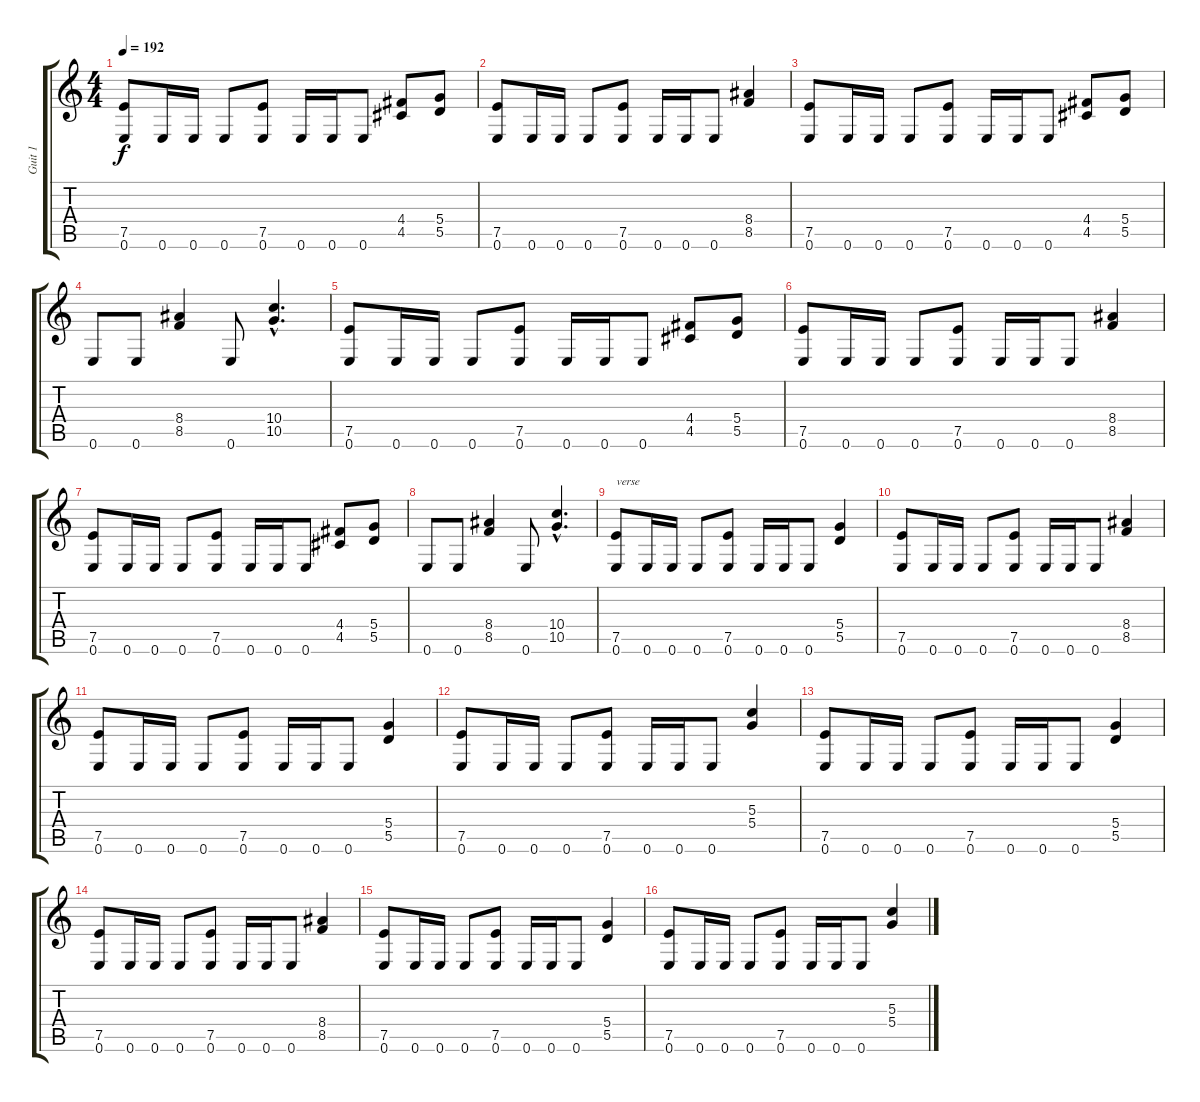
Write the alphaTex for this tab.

\track ("Guit 1" "Guit 1") {instrument distortionguitar}
\staff {score tabs}
\tuning (E4 B3 G3 D3 A2 E2) {hide}
\ts (4 4)
\tempo 192
\clef g2
\ks c
(7.5 0.6).8{dy f instrument distortionguitar} 0.6.16 0.6.16 0.6.8 (7.5 0.6).8 0.6.16 0.6.16 0.6.8 (4.4 4.5).8 (5.4 5.5).8 |
(7.5 0.6).8 0.6.16 0.6.16 0.6.8 (7.5 0.6).8 0.6.16 0.6.16 0.6.8 (8.4 8.5).4 |
(7.5 0.6).8 0.6.16 0.6.16 0.6.8 (7.5 0.6).8 0.6.16 0.6.16 0.6.8 (4.4 4.5).8 (5.4 5.5).8 |
0.6.8 0.6.8 (8.4 8.5).4 0.6.8 (10.4{hac} 10.5{hac}).4{d} |
(7.5 0.6).8 0.6.16 0.6.16 0.6.8 (7.5 0.6).8 0.6.16 0.6.16 0.6.8 (4.4 4.5).8 (5.4 5.5).8 |
(7.5 0.6).8 0.6.16 0.6.16 0.6.8 (7.5 0.6).8 0.6.16 0.6.16 0.6.8 (8.4 8.5).4 |
(7.5 0.6).8 0.6.16 0.6.16 0.6.8 (7.5 0.6).8 0.6.16 0.6.16 0.6.8 (4.4 4.5).8 (5.4 5.5).8 |
0.6.8 0.6.8 (8.4 8.5).4 0.6.8 (10.4{hac} 10.5{hac}).4{d} |
(7.5 0.6).8{txt "verse"} 0.6.16 0.6.16 0.6.8 (7.5 0.6).8 0.6.16 0.6.16 0.6.8 (5.4 5.5).4 |
(7.5 0.6).8 0.6.16 0.6.16 0.6.8 (7.5 0.6).8 0.6.16 0.6.16 0.6.8 (8.4 8.5).4 |
(7.5 0.6).8 0.6.16 0.6.16 0.6.8 (7.5 0.6).8 0.6.16 0.6.16 0.6.8 (5.4 5.5).4 |
(7.5 0.6).8 0.6.16 0.6.16 0.6.8 (7.5 0.6).8 0.6.16 0.6.16 0.6.8 (5.3 5.4).4 |
(7.5 0.6).8 0.6.16 0.6.16 0.6.8 (7.5 0.6).8 0.6.16 0.6.16 0.6.8 (5.4 5.5).4 |
(7.5 0.6).8 0.6.16 0.6.16 0.6.8 (7.5 0.6).8 0.6.16 0.6.16 0.6.8 (8.4 8.5).4 |
(7.5 0.6).8 0.6.16 0.6.16 0.6.8 (7.5 0.6).8 0.6.16 0.6.16 0.6.8 (5.4 5.5).4 |
(7.5 0.6).8 0.6.16 0.6.16 0.6.8 (7.5 0.6).8 0.6.16 0.6.16 0.6.8 (5.3 5.4).4
